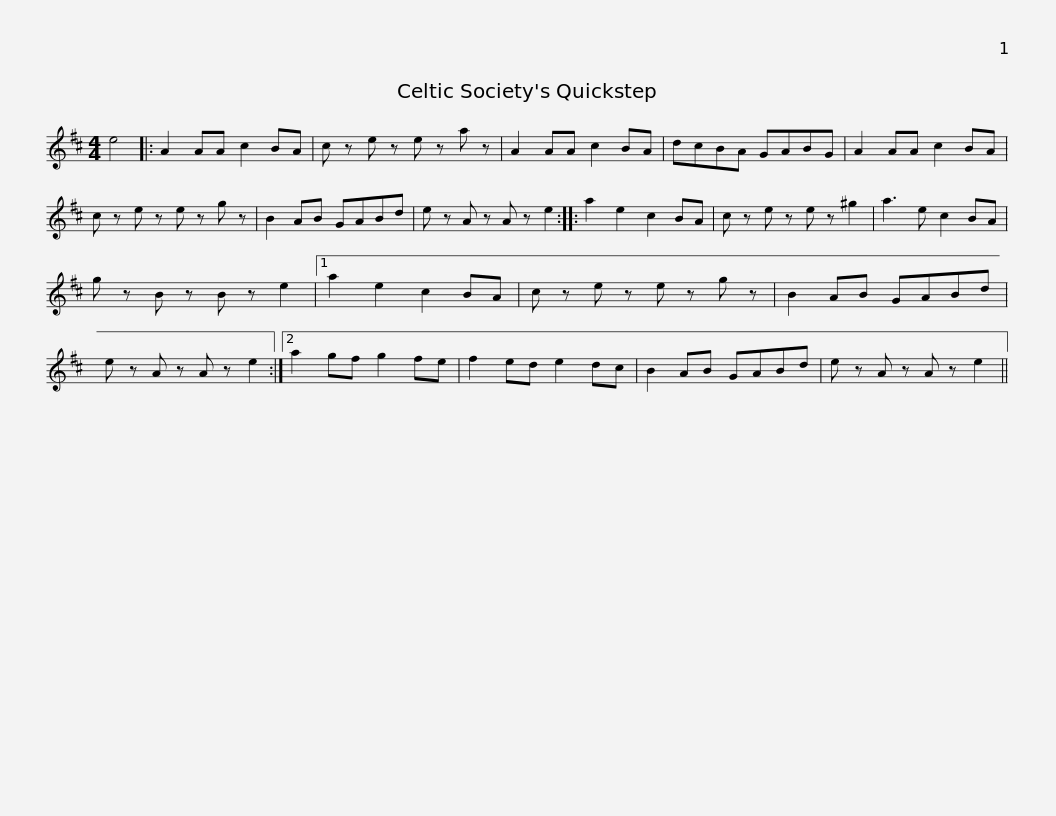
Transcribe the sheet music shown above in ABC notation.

X:1
L:1/8
M:4/4
I:linebreak $
K:D
V:1 treble
V:1
 e4 |: A2 AA c2 BA | c z e z e z a z | A2 AA c2 BA | dcBA GABG | %5
 A2 AA c2 BA | c z e z e z g z |$ B2 AB GABd | e z A z A z e2 :: a2 e2 c2 BA | %10
 c z e z e z ^g2 | a3 e c2 BA | g z B z B z e2 |1$ a2 e2 c2 BA | c z e z e z g z | %15
 B2 AB GABd | e z A z A z e2 :|2 a2 gf g2 fe | f2 ed e2 dc |$ B2 AB GABd | %20
 e z A z A z e2 || %21
